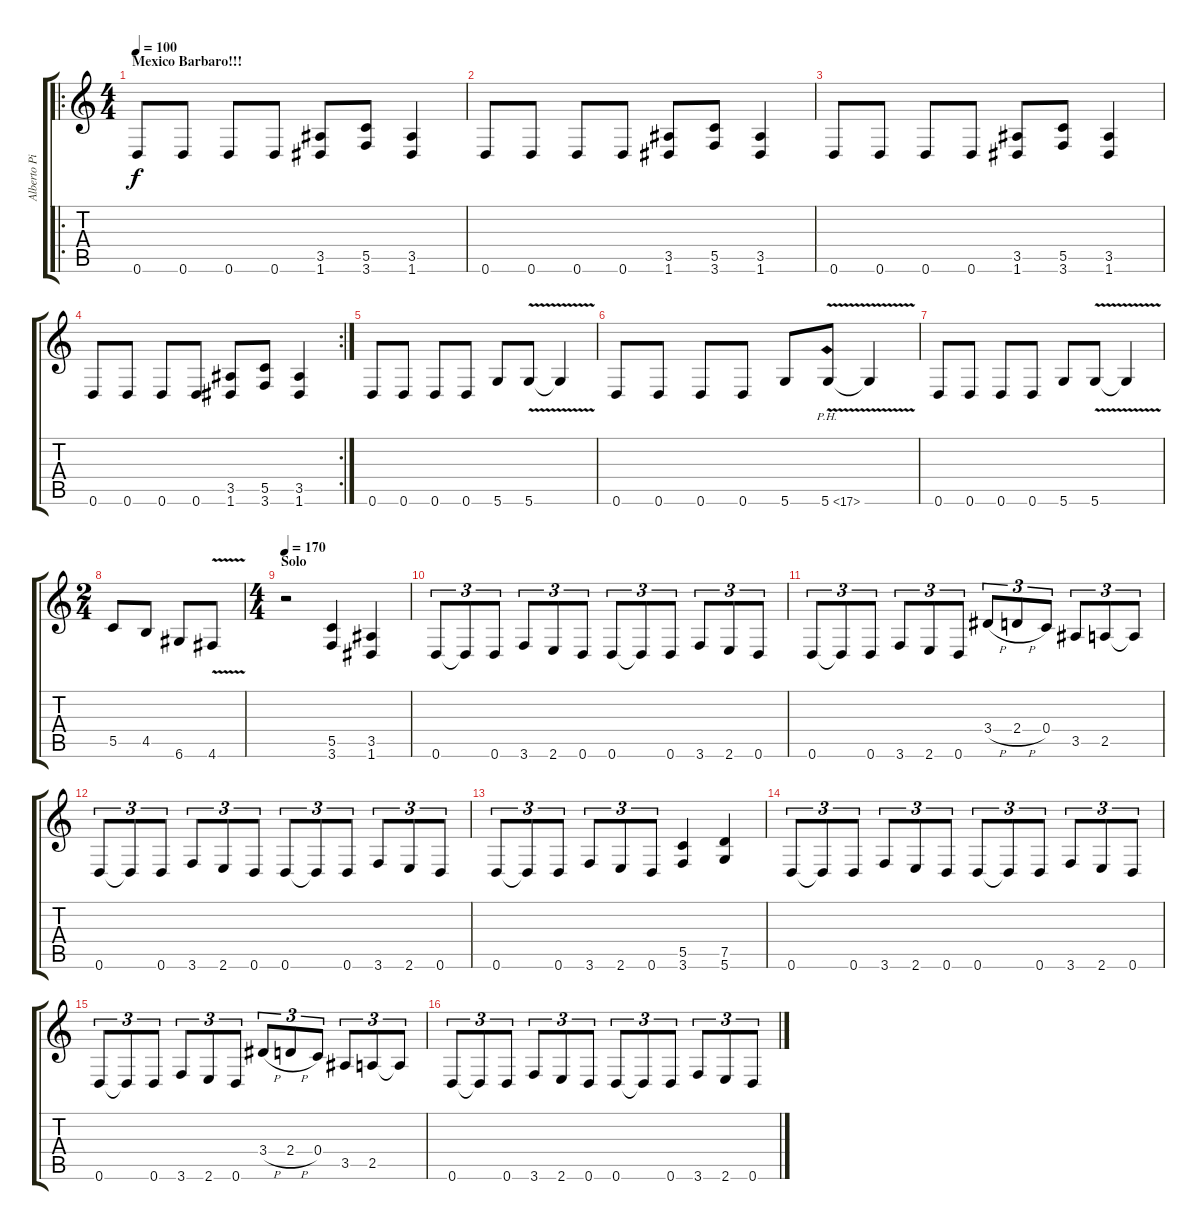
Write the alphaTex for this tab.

\track ("Alberto Pimentel" "Alberto Pi") {instrument distortionguitar}
\staff {score tabs}
\tuning (D4 A3 F3 C3 G2 D2) {hide}
\ro
\ts (4 4)
\section ("" "Mexico Barbaro!!!")
\tempo 100
\clef g2
\ks c
0.6.8{dy f} 0.6.8 0.6.8 0.6.8 (3.5 1.6).8 (5.5 3.6).8 (3.5 1.6).4 |
0.6.8 0.6.8 0.6.8 0.6.8 (3.5 1.6).8 (5.5 3.6).8 (3.5 1.6).4 |
0.6.8 0.6.8 0.6.8 0.6.8 (3.5 1.6).8 (5.5 3.6).8 (3.5 1.6).4 |
\rc 2
0.6.8 0.6.8 0.6.8 0.6.8 (3.5 1.6).8 (5.5 3.6).8 (3.5 1.6).4 |
0.6.8 0.6.8 0.6.8 0.6.8 5.6.8 5.6{v}.8 5.6{t}.4 |
0.6.8 0.6.8 0.6.8 0.6.8 5.6.8 5.6{ph 12 v}.8 5.6{t}.4 |
0.6.8 0.6.8 0.6.8 0.6.8 5.6.8 5.6{v}.8 5.6{t}.4 |
\ts (2 4)
5.5.8 4.5.8 6.6.8 4.6{v}.8 |
\ts (4 4)
\section ("" "Solo")
\tempo 170
r.2 (5.5 3.6).4 (3.5 1.6).4 |
0.6.8{tu (3 2)} 0.6{t}.8{tu (3 2)} 0.6.8{tu (3 2)} 3.6.8{tu (3 2)} 2.6.8{tu (3 2)} 0.6.8{tu (3 2)} 0.6.8{tu (3 2)} 0.6{t}.8{tu (3 2)} 0.6.8{tu (3 2)} 3.6.8{tu (3 2)} 2.6.8{tu (3 2)} 0.6.8{tu (3 2)} |
0.6.8{tu (3 2)} 0.6{t}.8{tu (3 2)} 0.6.8{tu (3 2)} 3.6.8{tu (3 2)} 2.6.8{tu (3 2)} 0.6.8{tu (3 2)} 3.4{h}.8{tu (3 2)} 2.4{h}.8{tu (3 2)} 0.4.8{tu (3 2)} 3.5.8{tu (3 2)} 2.5.8{tu (3 2)} 2.5{t}.8{tu (3 2)} |
0.6.8{tu (3 2)} 0.6{t}.8{tu (3 2)} 0.6.8{tu (3 2)} 3.6.8{tu (3 2)} 2.6.8{tu (3 2)} 0.6.8{tu (3 2)} 0.6.8{tu (3 2)} 0.6{t}.8{tu (3 2)} 0.6.8{tu (3 2)} 3.6.8{tu (3 2)} 2.6.8{tu (3 2)} 0.6.8{tu (3 2)} |
0.6.8{tu (3 2)} 0.6{t}.8{tu (3 2)} 0.6.8{tu (3 2)} 3.6.8{tu (3 2)} 2.6.8{tu (3 2)} 0.6.8{tu (3 2)} (5.5 3.6).4 (7.5 5.6).4 |
0.6.8{tu (3 2)} 0.6{t}.8{tu (3 2)} 0.6.8{tu (3 2)} 3.6.8{tu (3 2)} 2.6.8{tu (3 2)} 0.6.8{tu (3 2)} 0.6.8{tu (3 2)} 0.6{t}.8{tu (3 2)} 0.6.8{tu (3 2)} 3.6.8{tu (3 2)} 2.6.8{tu (3 2)} 0.6.8{tu (3 2)} |
0.6.8{tu (3 2)} 0.6{t}.8{tu (3 2)} 0.6.8{tu (3 2)} 3.6.8{tu (3 2)} 2.6.8{tu (3 2)} 0.6.8{tu (3 2)} 3.4{h}.8{tu (3 2)} 2.4{h}.8{tu (3 2)} 0.4.8{tu (3 2)} 3.5.8{tu (3 2)} 2.5.8{tu (3 2)} 2.5{t}.8{tu (3 2)} |
0.6.8{tu (3 2)} 0.6{t}.8{tu (3 2)} 0.6.8{tu (3 2)} 3.6.8{tu (3 2)} 2.6.8{tu (3 2)} 0.6.8{tu (3 2)} 0.6.8{tu (3 2)} 0.6{t}.8{tu (3 2)} 0.6.8{tu (3 2)} 3.6.8{tu (3 2)} 2.6.8{tu (3 2)} 0.6.8{tu (3 2)}
